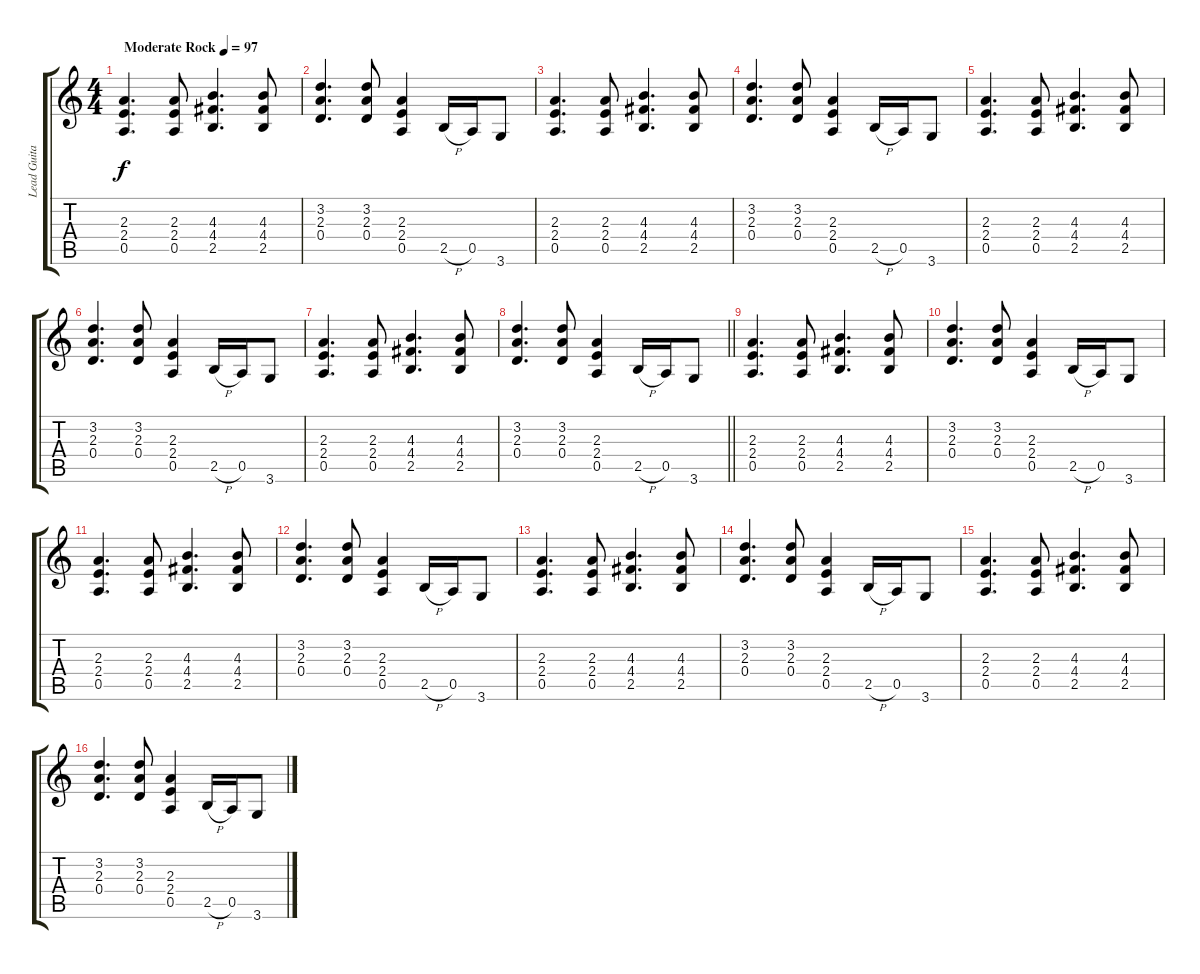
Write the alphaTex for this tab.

\track ("Lead Guitar" "Lead Guita") {instrument distortionguitar}
\staff {score tabs}
\tuning (E4 B3 G3 D3 A2 E2) {hide}
\ts (4 4)
\tempo (97 "Moderate Rock")
\clef g2
\ks c
(2.3 2.4 0.5).4{d dy f volume 16 instrument distortionguitar} (2.3 2.4 0.5).8 (4.3 4.4 2.5).4{d} (4.3 4.4 2.5).8 |
(3.2 2.3 0.4).4{d} (3.2 2.3 0.4).8 (2.3 2.4 0.5).4 2.5{h}.16 0.5.16 3.6.8 |
(2.3 2.4 0.5).4{d} (2.3 2.4 0.5).8 (4.3 4.4 2.5).4{d} (4.3 4.4 2.5).8 |
(3.2 2.3 0.4).4{d} (3.2 2.3 0.4).8 (2.3 2.4 0.5).4 2.5{h}.16 0.5.16 3.6.8 |
(2.3 2.4 0.5).4{d} (2.3 2.4 0.5).8 (4.3 4.4 2.5).4{d} (4.3 4.4 2.5).8 |
(3.2 2.3 0.4).4{d} (3.2 2.3 0.4).8 (2.3 2.4 0.5).4 2.5{h}.16 0.5.16 3.6.8 |
(2.3 2.4 0.5).4{d} (2.3 2.4 0.5).8 (4.3 4.4 2.5).4{d} (4.3 4.4 2.5).8 |
\barLineRight lightlight
(3.2 2.3 0.4).4{d} (3.2 2.3 0.4).8 (2.3 2.4 0.5).4 2.5{h}.16 0.5.16 3.6.8 |
(2.3 2.4 0.5).4{d} (2.3 2.4 0.5).8 (4.3 4.4 2.5).4{d} (4.3 4.4 2.5).8 |
(3.2 2.3 0.4).4{d} (3.2 2.3 0.4).8 (2.3 2.4 0.5).4 2.5{h}.16 0.5.16 3.6.8 |
(2.3 2.4 0.5).4{d} (2.3 2.4 0.5).8 (4.3 4.4 2.5).4{d} (4.3 4.4 2.5).8 |
(3.2 2.3 0.4).4{d} (3.2 2.3 0.4).8 (2.3 2.4 0.5).4 2.5{h}.16 0.5.16 3.6.8 |
(2.3 2.4 0.5).4{d} (2.3 2.4 0.5).8 (4.3 4.4 2.5).4{d} (4.3 4.4 2.5).8 |
(3.2 2.3 0.4).4{d} (3.2 2.3 0.4).8 (2.3 2.4 0.5).4 2.5{h}.16 0.5.16 3.6.8 |
(2.3 2.4 0.5).4{d} (2.3 2.4 0.5).8 (4.3 4.4 2.5).4{d} (4.3 4.4 2.5).8 |
(3.2 2.3 0.4).4{d} (3.2 2.3 0.4).8 (2.3 2.4 0.5).4 2.5{h}.16 0.5.16 3.6.8
